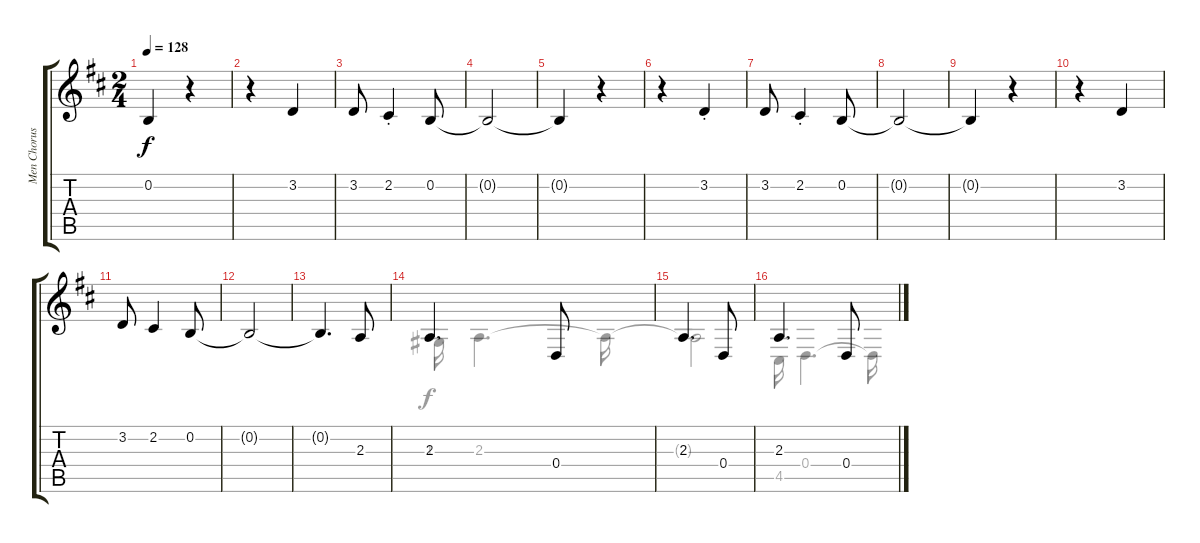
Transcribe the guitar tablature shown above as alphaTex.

\track ("Men Chorus" "Men Chorus") {instrument choiraahs}
\staff {score tabs}
\tuning (E4 B3 G3 D3 A2 E2) {hide}
\voice
\ts (2 4)
\tempo 128
\clef g2
\ks d
0.2{t}.4{dy f} r.4 |
r.4 3.2.4 |
3.2.8 2.2{st}.4 0.2.8 |
0.2{t}.2 |
0.2{t}.4 r.4 |
r.4 3.2{st}.4 |
3.2.8 2.2{st}.4 0.2.8 |
0.2{t}.2 |
0.2{t}.4 r.4 |
r.4 3.2.4 |
3.2.8 2.2.4 0.2.8 |
0.2{t}.2 |
0.2{t}.4{d} 2.3.8 |
2.3.4{d} 0.4.8 |
2.3.4{d} 0.4.8 |
2.3.4{d} 0.4.8
\voice
\clef g2
\ottava regular
\simile none
\ks d
|
|
|
|
|
|
|
|
|
|
|
|
|
1.3.16 2.3.4{d} 2.3{t}.16 |
2.3{t}.2 |
4.5.16 0.4.4{d} 0.4{t}.16
